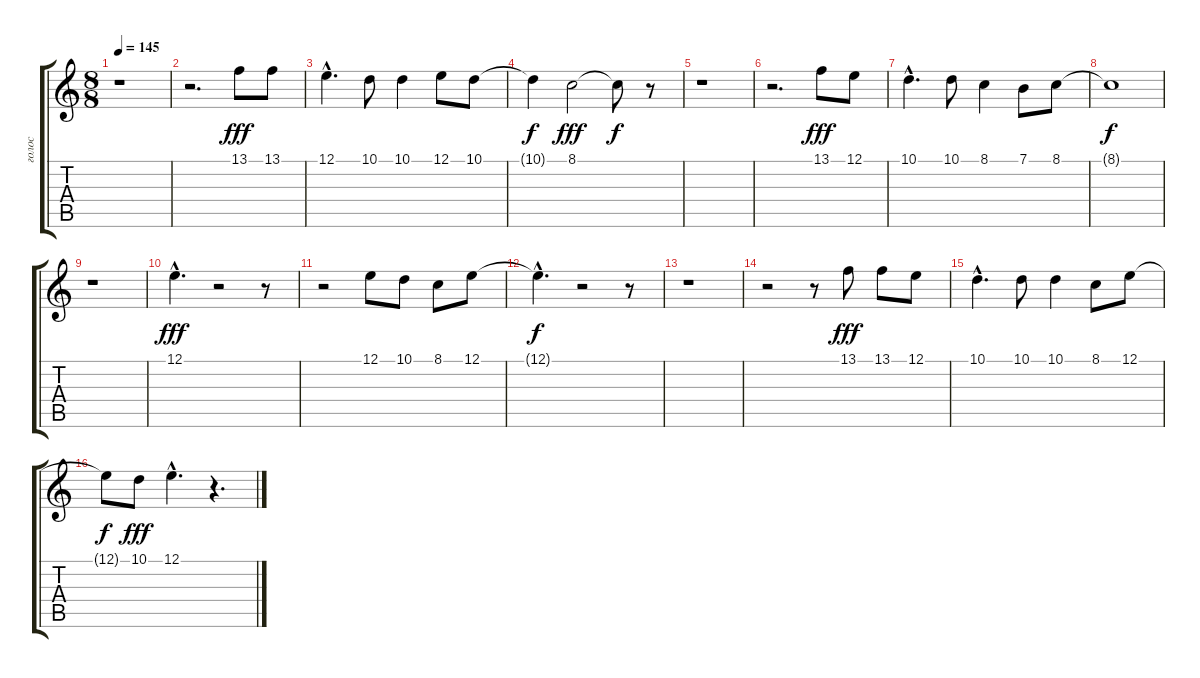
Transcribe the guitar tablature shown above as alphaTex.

\track ("голос" "голос") {instrument flute}
\staff {score tabs}
\tuning (E4 B3 G3 D3 A2 E2) {hide}
\ts (8 8)
\tempo 145
\clef g2
\ks c
r.1{dy fff} |
r.2{d} 13.1.8 13.1.8 |
12.1{hac}.4{d} 10.1.8 10.1.4 12.1.8 10.1.8 |
10.1{t}.4{dy f} 8.1.2{dy fff} 8.1{t}.8{dy f} r.8 |
r.1 |
r.2{d} 13.1.8{dy fff} 12.1.8 |
10.1{hac}.4{d} 10.1.8 8.1.4 7.1.8 8.1.8 |
8.1{t}.1{dy f} |
r.1 |
12.1{hac}.4{d dy fff} r.2 r.8 |
r.2 12.1.8 10.1.8 8.1.8 12.1.8 |
12.1{hac t}.4{d dy f} r.2 r.8 |
r.1 |
r.2 r.8 13.1.8{dy fff} 13.1.8 12.1.8 |
10.1{hac}.4{d} 10.1.8 10.1.4 8.1.8 12.1.8 |
12.1{t}.8{dy f} 10.1.8{dy fff} 12.1{hac}.4{d} r.4{d}
